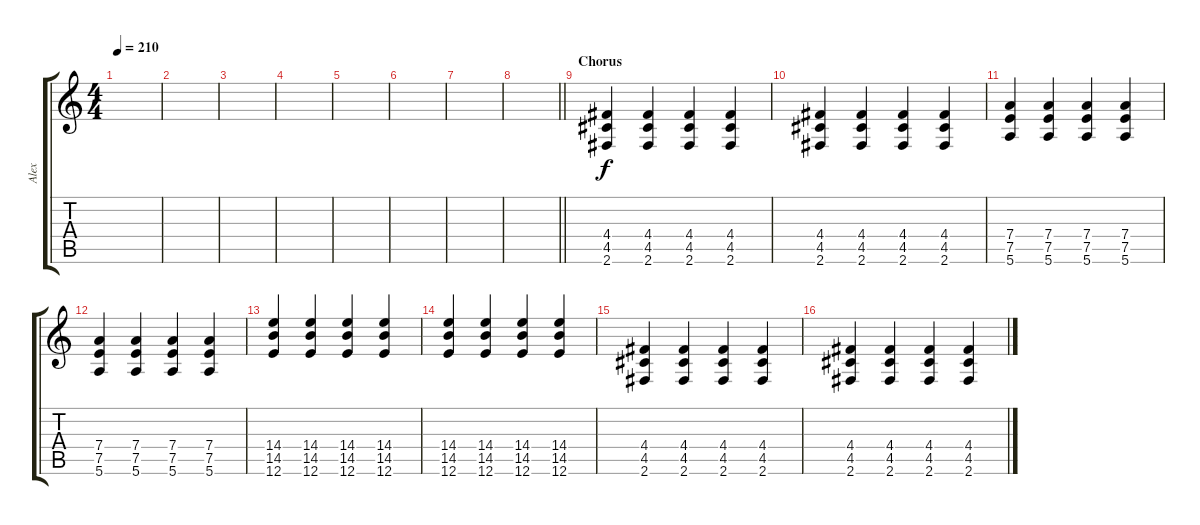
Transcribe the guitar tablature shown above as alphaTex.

\track ("Alex" "Alex") {instrument overdrivenguitar}
\staff {score tabs}
\tuning (E4 B3 G3 D3 A2 E2) {hide}
\ts (4 4)
\tempo 210
\clef g2
\ks c
|
|
|
|
|
|
|
\barLineRight lightlight
|
\section ("" "Chorus")
(4.4 4.5 2.6).4 (4.4 4.5 2.6).4 (4.4 4.5 2.6).4 (4.4 4.5 2.6).4 |
(4.4 4.5 2.6).4 (4.4 4.5 2.6).4 (4.4 4.5 2.6).4 (4.4 4.5 2.6).4 |
(7.4 7.5 5.6).4 (7.4 7.5 5.6).4 (7.4 7.5 5.6).4 (7.4 7.5 5.6).4 |
(7.4 7.5 5.6).4 (7.4 7.5 5.6).4 (7.4 7.5 5.6).4 (7.4 7.5 5.6).4 |
(14.4 14.5 12.6).4 (14.4 14.5 12.6).4 (14.4 14.5 12.6).4 (14.4 14.5 12.6).4 |
(14.4 14.5 12.6).4 (14.4 14.5 12.6).4 (14.4 14.5 12.6).4 (14.4 14.5 12.6).4 |
(4.4 4.5 2.6).4 (4.4 4.5 2.6).4 (4.4 4.5 2.6).4 (4.4 4.5 2.6).4 |
(4.4 4.5 2.6).4 (4.4 4.5 2.6).4 (4.4 4.5 2.6).4 (4.4 4.5 2.6).4
